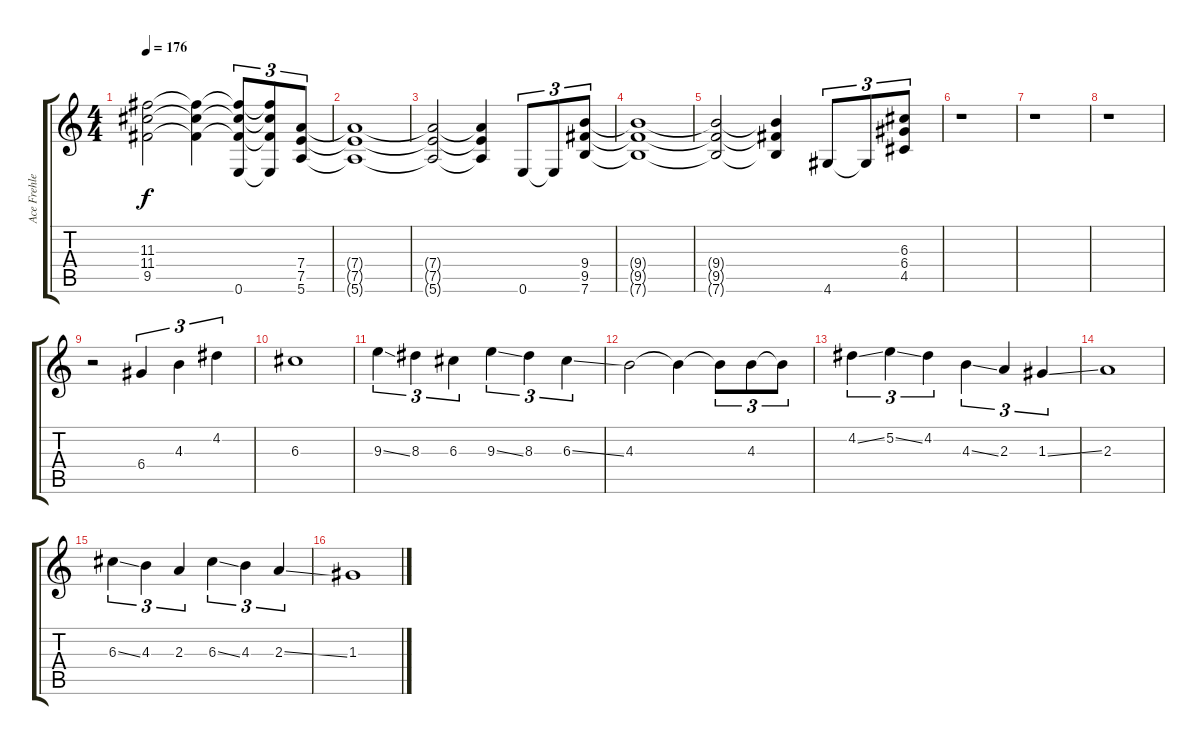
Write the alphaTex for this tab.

\track ("Ace Frehley" "Ace Frehle") {instrument distortionguitar}
\staff {score tabs}
\tuning (E4 B3 G3 D3 A2 E2) {hide}
\ts (4 4)
\tempo 176
\clef g2
\ks c
(11.3 11.4 9.5).2{dy f} (11.3{t} 11.4{t} 9.5{t}).4 (11.3{t} 11.4{t} 9.5{t} 0.6).8{tu (3 2)} (11.3{t} 11.4{t} 9.5{t} 0.6{t}).8{tu (3 2)} (7.4 7.5 5.6).8{tu (3 2)} |
(7.4{t} 7.5{t} 5.6{t}).1 |
(7.4{t} 7.5{t} 5.6{t}).2 (7.4{t} 7.5{t} 5.6{t}).4 0.6.8{tu (3 2)} 0.6{t}.8{tu (3 2)} (9.4 9.5 7.6).8{tu (3 2)} |
(9.4{t} 9.5{t} 7.6{t}).1 |
(9.4{t} 9.5{t} 7.6{t}).2 (9.4{t} 9.5{t} 7.6{t}).4 4.6.8{tu (3 2)} 4.6{t}.8{tu (3 2)} (6.3 6.4 4.5).8{tu (3 2)} |
r.1 |
r.1 |
r.1 |
r.2 6.4.4{tu (3 2)} 4.3.4{tu (3 2)} 4.2.4{tu (3 2)} |
6.3.1 |
9.3{ss}.4{tu (3 2)} 8.3.4{tu (3 2)} 6.3.4{tu (3 2)} 9.3{ss}.4{tu (3 2)} 8.3.4{tu (3 2)} 6.3{ss}.4{tu (3 2)} |
4.3.2 4.3{t}.4 4.3{t}.8{tu (3 2)} 4.3.8{tu (3 2)} 4.3{t}.8{tu (3 2)} |
4.2{ss}.4{tu (3 2)} 5.2{ss}.4{tu (3 2)} 4.2.4{tu (3 2)} 4.3{ss}.4{tu (3 2)} 2.3.4{tu (3 2)} 1.3{ss}.4{tu (3 2)} |
2.3.1 |
6.3{ss}.4{tu (3 2)} 4.3.4{tu (3 2)} 2.3.4{tu (3 2)} 6.3{ss}.4{tu (3 2)} 4.3.4{tu (3 2)} 2.3{ss}.4{tu (3 2)} |
1.3.1
